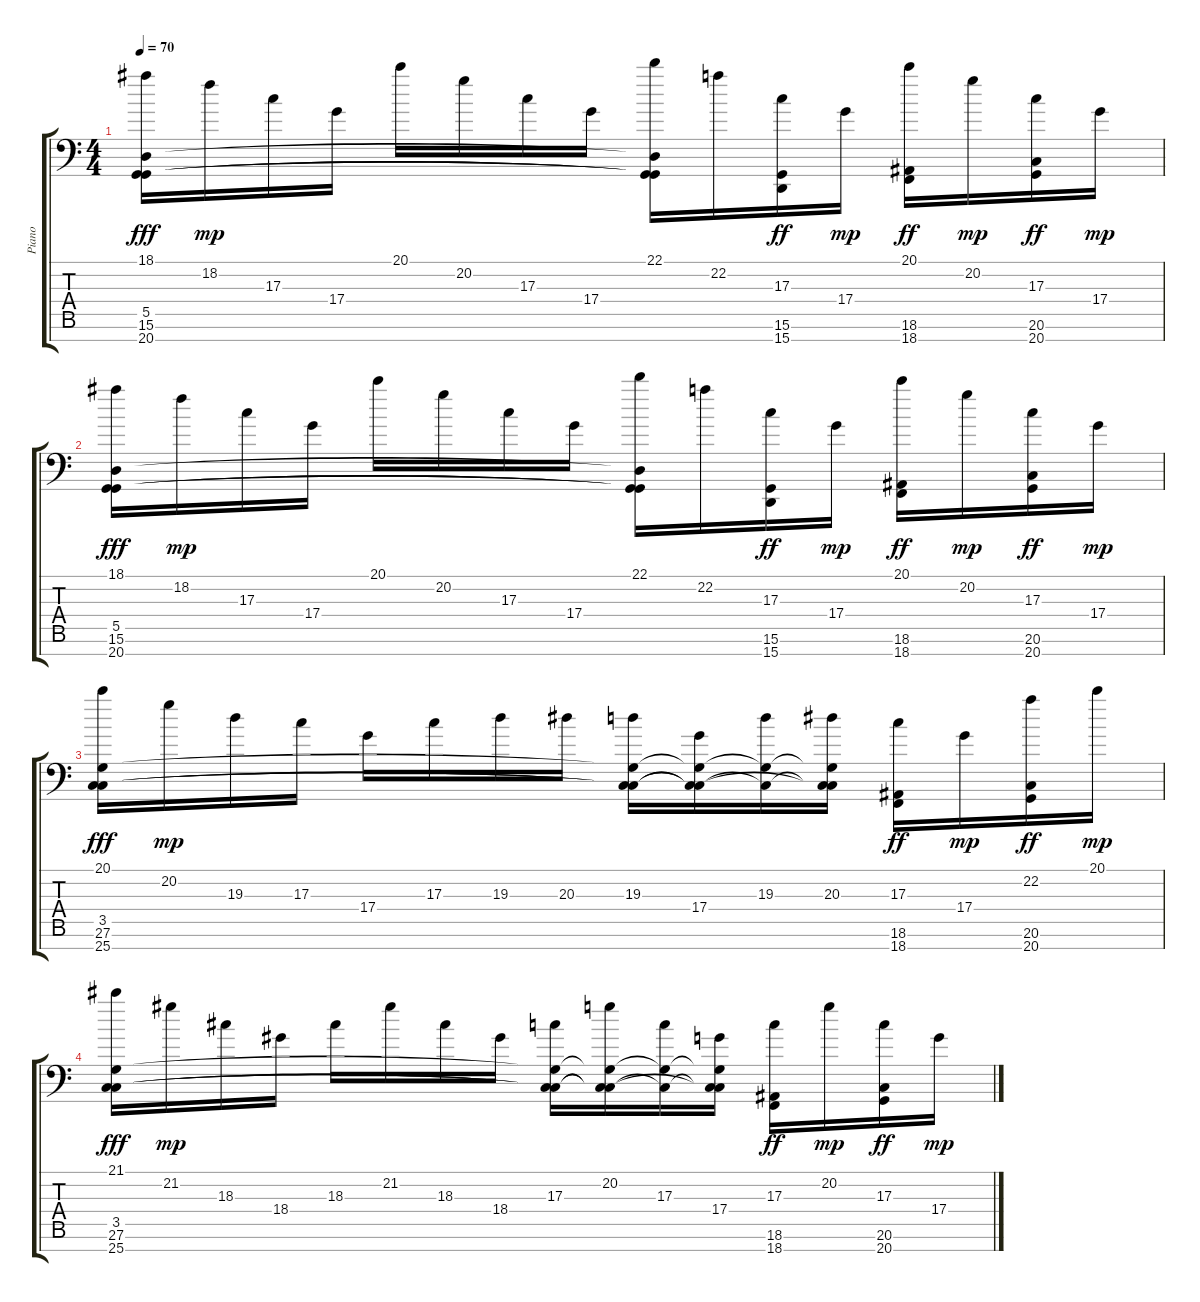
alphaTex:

\track ("Piano" "Piano") {instrument acousticgrandpiano}
\staff {score tabs}
\tuning (E4 B3 G3 D3 A2 E1 B0) {hide}
\ts (4 4)
\tempo 70
\clef f4
\ks c
(18.1 5.5 15.6 20.7).16{dy fff} 18.2.16{dy mp} 17.3.16 17.4.16 20.1.16 20.2.16 17.3.16 17.4.16 (22.1 5.5{t} 15.6{t} 20.7{t}).16 22.2.16 (17.3 15.6 15.7).16{dy ff} 17.4.16{dy mp} (20.1 18.6 18.7).16{dy ff} 20.2.16{dy mp} (17.3 20.6 20.7).16{dy ff} 17.4.16{dy mp} |
(18.1 5.5 15.6 20.7).16{dy fff} 18.2.16{dy mp} 17.3.16 17.4.16 20.1.16 20.2.16 17.3.16 17.4.16 (22.1 5.5{t} 15.6{t} 20.7{t}).16 22.2.16 (17.3 15.6 15.7).16{dy ff} 17.4.16{dy mp} (20.1 18.6 18.7).16{dy ff} 20.2.16{dy mp} (17.3 20.6 20.7).16{dy ff} 17.4.16{dy mp} |
(20.1 3.5 27.6 25.7).16{dy fff} 20.2.16{dy mp} 19.3.16 17.3.16 17.4.16 17.3.16 19.3.16 20.3.16 (19.3 3.5{t} 27.6{t} 25.7{t}).16 (17.4 3.5{t} 27.6{t} 25.7{t}).16 (19.3 27.6{t} 25.7{t}).16 (20.3 3.5{t} 27.6{t} 25.7{t}).16 (17.3 18.6 18.7).16{dy ff} 17.4.16{dy mp} (22.2 20.6 20.7).16{dy ff} 20.1.16{dy mp} |
(21.1 3.5 27.6 25.7).16{dy fff} 21.2.16{dy mp} 18.3.16 18.4.16 18.3.16 21.2.16 18.3.16 18.4.16 (17.3 3.5{t} 27.6{t} 25.7{t}).16 (20.2 3.5{t} 27.6{t} 25.7{t}).16 (17.3 27.6{t} 25.7{t}).16 (17.4 3.5{t} 27.6{t} 25.7{t}).16 (17.3 18.6 18.7).16{dy ff} 20.2.16{dy mp} (17.3 20.6 20.7).16{dy ff} 17.4.16{dy mp}
